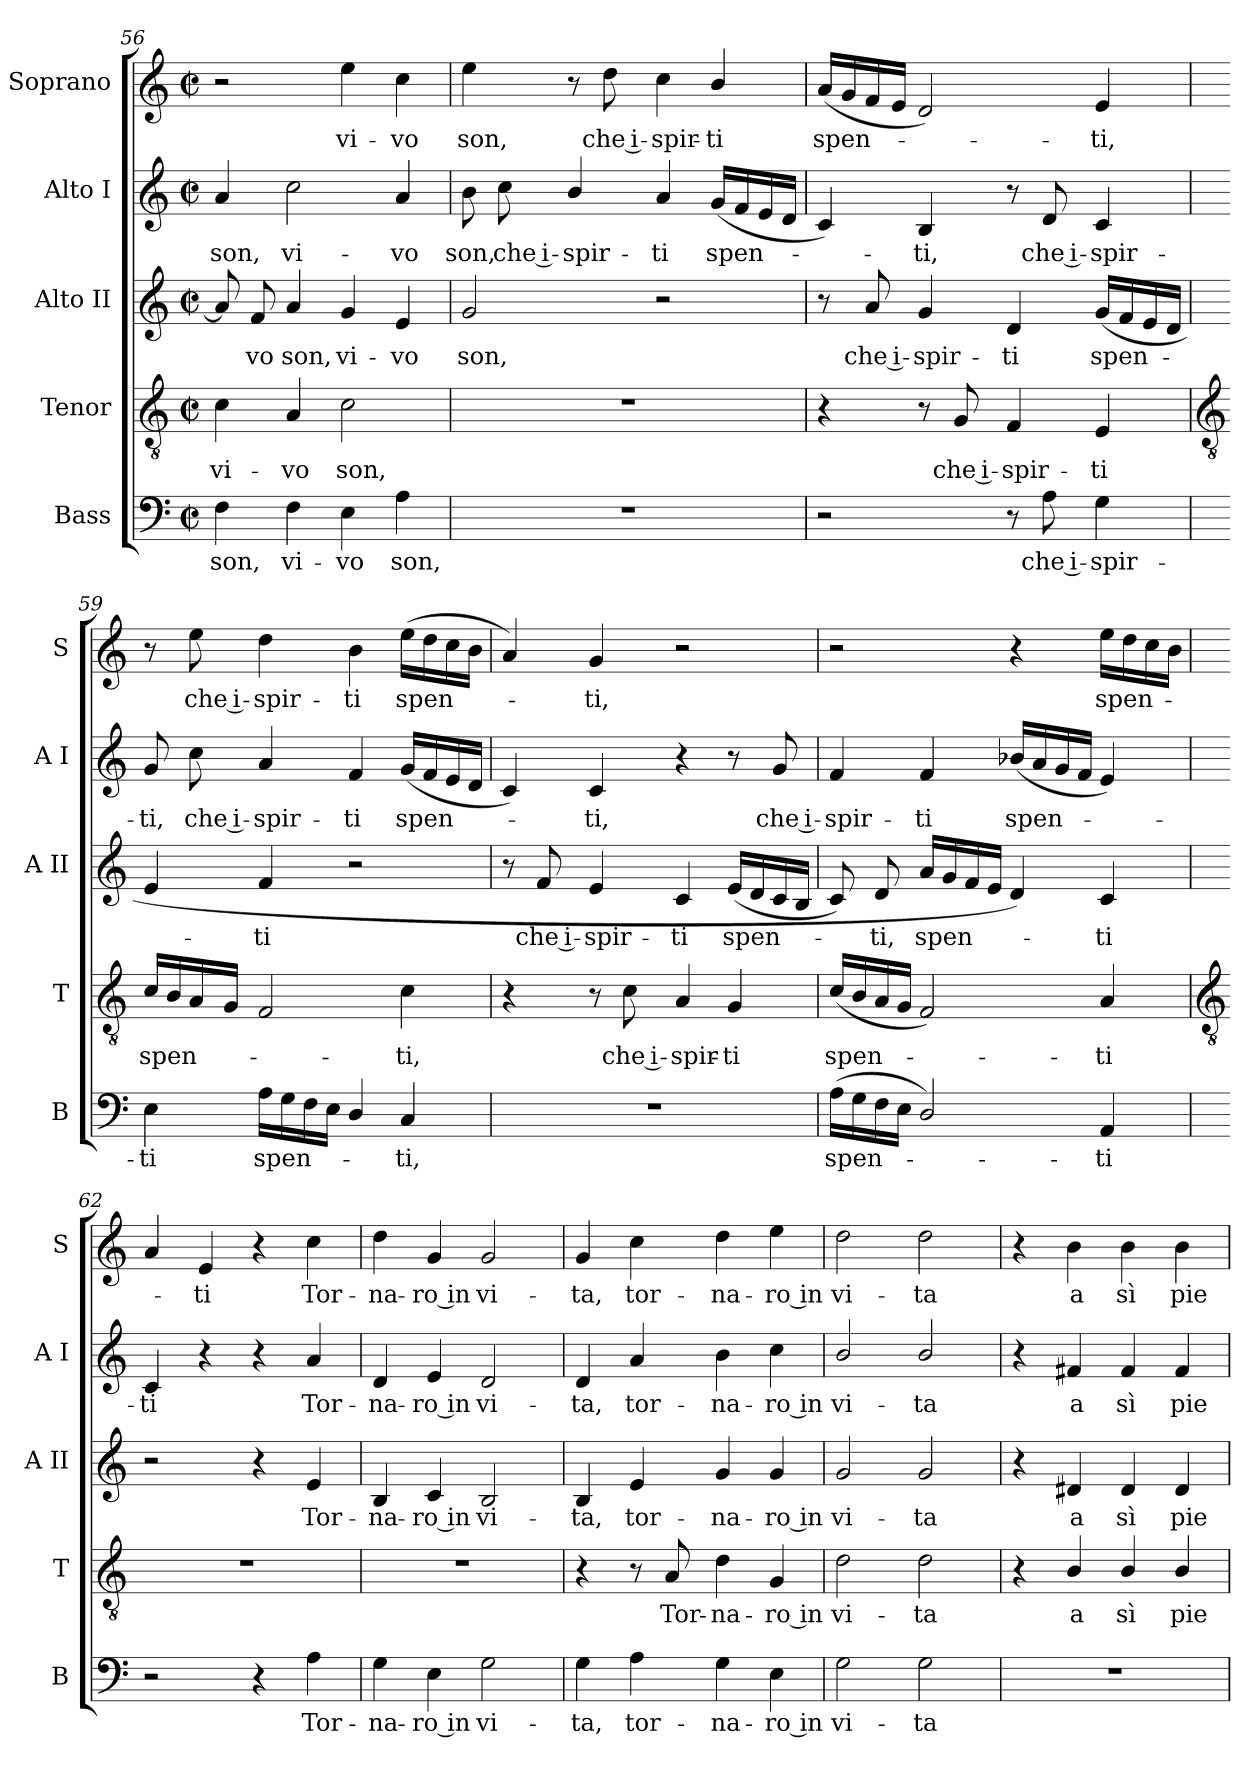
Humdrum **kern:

**kern	**text	**kern	**text	**kern	**text	**kern	**text	**kern	**text
*part5	*part5	*part4	*part4	*part3	*part3	*part2	*part2	*part1	*part1
*staff5	*staff5	*staff4	*staff4	*staff3	*staff3	*staff2	*staff2	*staff1	*staff1
*I"Bass	*	*I"Tenor	*	*I"Alto II	*	*I"Alto I	*	*I"Soprano	*
*I'B	*	*I'T	*	*I'A II	*	*I'A I	*	*I'S	*
!!LO:LB:g=z
*clefF4	*	*clefGv2	*	*clefG2	*	*clefG2	*	*clefG2	*
*k[]	*	*k[]	*	*k[]	*	*k[]	*	*k[]	*
*C:	*	*C:	*	*C:	*	*C:	*	*C:	*
*M2/2	*	*M2/2	*	*M2/2	*	*M2/2	*	*M2/2	*
*met(c|)	*	*met(c|)	*	*met(c|)	*	*met(c|)	*	*met(c|)	*
=56	=56	=56	=56	=56	=56	=56	=56	=56	=56
!	!LO:LY:b	!	!LO:LY:b	!	!	!	!LO:LY:b	!	!
4F	son,	4c	vi-	8a]	.	4a	son,	2r	.
!	!	!	!	!	!LO:LY:b	!	!	!	!
.	.	.	.	8f	vo	.	.	.	.
!	!LO:LY:b	!	!LO:LY:b	!	!LO:LY:b	!	!LO:LY:b	!	!
4F	vi-	4A	-vo	4a	son,	2cc	vi-	.	.
!	!LO:LY:b	!	!LO:LY:b	!	!LO:LY:b	!	!	!	!LO:LY:b
4E	-vo	2c	son,	4g	vi-	.	.	4ee	vi-
!	!LO:LY:b	!	!	!	!LO:LY:b	!	!LO:LY:b	!	!LO:LY:b
4A	son,	.	.	4e	-vo	4a	-vo	4cc	-vo
=57	=57	=57	=57	=57	=57	=57	=57	=57	=57
!	!	!	!	!	!LO:LY:b	!	!LO:LY:b	!	!LO:LY:b
1r	.	1r	.	2g	son,	8b	son,	4ee	son,
!	!	!	!	!	!	!	!LO:LY:b	!	!
.	.	.	.	.	.	8cc	che i-	.	.
!	!	!	!	!	!	!	!LO:LY:b	!	!
.	.	.	.	.	.	4b/	-spir-	8r	.
!	!	!	!	!	!	!	!	!	!LO:LY:b
.	.	.	.	.	.	.	.	8dd	che i-
!	!	!	!	!	!	!	!LO:LY:b	!	!LO:LY:b
.	.	.	.	2r	.	4a	-ti	4cc	-spir-
!	!	!	!	!	!	!	!LO:LY:b	!	!LO:LY:b
.	.	.	.	.	.	(<16gLL	spen-	4b/	-ti
.	.	.	.	.	.	16f	.	.	.
.	.	.	.	.	.	16e	.	.	.
.	.	.	.	.	.	16dJJ	.	.	.
=58	=58	=58	=58	=58	=58	=58	=58	=58	=58
!	!	!	!	!	!	!	!	!	!LO:LY:b
2r	.	4r	.	8r	.	4c)	.	(<16aLL	spen-
.	.	.	.	.	.	.	.	16g	.
!	!	!	!	!	!LO:LY:b	!	!	!	!
.	.	.	.	8a	che i-	.	.	16f	.
.	.	.	.	.	.	.	.	16eJJ	.
!	!	!	!	!	!LO:LY:b	!	!LO:LY:b	!	!
.	.	8r	.	4g	-spir-	4B	ti,	2d)	.
!	!	!	!LO:LY:b	!	!	!	!	!	!
.	.	8G	che i-	.	.	.	.	.	.
!	!	!	!LO:LY:b	!	!LO:LY:b	!	!	!	!
8r	.	4F	-spir-	4d	-ti	8r	.	.	.
!	!LO:LY:b	!	!	!	!	!	!LO:LY:b	!	!
8A	che i-	.	.	.	.	8d	che i-	.	.
!	!LO:LY:b	!	!LO:LY:b	!	!LO:LY:b	!	!LO:LY:b	!	!LO:LY:b
4G	-spir-	4E	-ti	(<16gLL	spen-	4c	-spir-	4e	ti,
.	.	.	.	16f	.	.	.	.	.
.	.	.	.	16e	.	.	.	.	.
.	.	.	.	16dJJ	.	.	.	.	.
!!LO:LB:g=z
=59	=59	=59	=59	=59	=59	=59	=59	=59	=59
*	*	*clefGv2	*	*	*	*	*	*	*
!	!LO:LY:b	!	!LO:LY:b	!	!	!	!LO:LY:b	!	!
4E	-ti	16cLL	spen-	4e	.	8g	-ti,	8r	.
.	.	16B	.	.	.	.	.	.	.
!	!	!	!	!	!	!	!LO:LY:b	!	!LO:LY:b
.	.	16A	.	.	.	8cc	che i-	8ee	che i-
.	.	16GJJ	.	.	.	.	.	.	.
!	!LO:LY:b	!	!	!	!LO:LY:b	!	!LO:LY:b	!	!LO:LY:b
16ALL	spen-	2F	.	4f	ti	4a	-spir-	4dd	-spir-
16G	.	.	.	.	.	.	.	.	.
16F	.	.	.	.	.	.	.	.	.
16EJJ	.	.	.	.	.	.	.	.	.
!	!	!	!	!	!	!	!LO:LY:b	!	!LO:LY:b
4D/	.	.	.	2r	.	4f	-ti	4b	-ti
!	!LO:LY:b	!	!LO:LY:b	!	!	!	!LO:LY:b	!	!LO:LY:b
4C	ti,	4c	ti,	.	.	(<16gLL	spen-	(>16eeLL	spen-
.	.	.	.	.	.	16f	.	16dd	.
.	.	.	.	.	.	16e	.	16cc	.
.	.	.	.	.	.	16dJJ	.	16bJJ	.
=60	=60	=60	=60	=60	=60	=60	=60	=60	=60
1r	.	4r	.	8r	.	4c)	.	4a)	.
!	!	!	!	!	!LO:LY:b	!	!	!	!
.	.	.	.	8f	che i-	.	.	.	.
!	!	!	!	!	!LO:LY:b	!	!LO:LY:b	!	!LO:LY:b
.	.	8r	.	4e	-spir-	4c	ti,	4g	ti,
!	!	!	!LO:LY:b	!	!	!	!	!	!
.	.	8c	che i-	.	.	.	.	.	.
!	!	!	!LO:LY:b	!	!LO:LY:b	!	!	!	!
.	.	4A	-spir-	4c	-ti	4r	.	2r	.
!	!	!	!LO:LY:b	!	!LO:LY:b	!	!	!	!
.	.	4G	-ti	(<16eLL	spen-	8r	.	.	.
.	.	.	.	16d	.	.	.	.	.
!	!	!	!	!	!	!	!LO:LY:b	!	!
.	.	.	.	16c	.	8g	che i-	.	.
.	.	.	.	16BJJ	.	.	.	.	.
=61	=61	=61	=61	=61	=61	=61	=61	=61	=61
!	!LO:LY:b	!	!LO:LY:b	!	!	!	!LO:LY:b	!	!
(>16ALL	spen-	(<16cLL	spen-	8c)	.	4f	-spir-	2r	.
16G	.	16B	.	.	.	.	.	.	.
!	!	!	!	!	!LO:LY:b	!	!	!	!
16F	.	16A	.	8d	ti,	.	.	.	.
16EJJ	.	16GJJ	.	.	.	.	.	.	.
!	!	!	!	!	!LO:LY:b	!	!LO:LY:b	!	!
2D/)	.	2F)	.	16aLL	spen-	4f	-ti	.	.
.	.	.	.	16g	.	.	.	.	.
.	.	.	.	16f	.	.	.	.	.
.	.	.	.	16eJJ	.	.	.	.	.
!	!	!	!	!	!	!	!LO:LY:b	!	!
.	.	.	.	4d)	.	(<16b-XLL	spen-	4r	.
.	.	.	.	.	.	16a	.	.	.
.	.	.	.	.	.	16g	.	.	.
.	.	.	.	.	.	16fJJ	.	.	.
!	!LO:LY:b	!	!LO:LY:b	!	!LO:LY:b	!	!	!	!LO:LY:b
4AA	ti	4A	ti	4c	ti	4e)	.	16eeLL	spen-
.	.	.	.	.	.	.	.	16dd	.
.	.	.	.	.	.	.	.	16cc	.
.	.	.	.	.	.	.	.	16bJJ	.
!!LO:LB:g=z
=62	=62	=62	=62	=62	=62	=62	=62	=62	=62
*	*	*clefGv2	*	*	*	*	*	*	*
!	!	!	!	!	!	!	!LO:LY:b	!	!
2r	.	1r	.	2r	.	4c	ti	4a	.
!	!	!	!	!	!	!	!	!	!LO:LY:b
.	.	.	.	.	.	4r	.	4e	ti
4r	.	.	.	4r	.	4r	.	4r	.
!	!LO:LY:b	!	!	!	!LO:LY:b	!	!LO:LY:b	!	!LO:LY:b
4A	Tor-	.	.	4e	Tor-	4a	Tor-	4cc	Tor-
=63	=63	=63	=63	=63	=63	=63	=63	=63	=63
!	!LO:LY:b	!	!	!	!LO:LY:b	!	!LO:LY:b	!	!LO:LY:b
4G	-na-	1r	.	4B	-na-	4d	-na-	4dd	-na-
!	!LO:LY:b	!	!	!	!LO:LY:b	!	!LO:LY:b	!	!LO:LY:b
4E	-ro in	.	.	4c	-ro in	4e	-ro in	4g	-ro in
!	!LO:LY:b	!	!	!	!LO:LY:b	!	!LO:LY:b	!	!LO:LY:b
2G	vi-	.	.	2B	vi-	2d	vi-	2g	vi-
=64	=64	=64	=64	=64	=64	=64	=64	=64	=64
!	!LO:LY:b	!	!	!	!LO:LY:b	!	!LO:LY:b	!	!LO:LY:b
4G	-ta,	4r	.	4B	-ta,	4d	-ta,	4g	-ta,
!	!LO:LY:b	!	!	!	!LO:LY:b	!	!LO:LY:b	!	!LO:LY:b
4A	tor-	8r	.	4e	tor-	4a	tor-	4cc	tor-
!	!	!	!LO:LY:b	!	!	!	!	!	!
.	.	8A	Tor-	.	.	.	.	.	.
!	!LO:LY:b	!	!LO:LY:b	!	!LO:LY:b	!	!LO:LY:b	!	!LO:LY:b
4G	-na-	4d	-na-	4g	-na-	4b	-na-	4dd	-na-
!	!LO:LY:b	!	!LO:LY:b	!	!LO:LY:b	!	!LO:LY:b	!	!LO:LY:b
4E	-ro in	4G	-ro in	4g	-ro in	4cc	-ro in	4ee	-ro in
=65	=65	=65	=65	=65	=65	=65	=65	=65	=65
!	!LO:LY:b	!	!LO:LY:b	!	!LO:LY:b	!	!LO:LY:b	!	!LO:LY:b
2G	vi-	2d	vi-	2g	vi-	2b/	vi-	2dd	vi-
!	!LO:LY:b	!	!LO:LY:b	!	!LO:LY:b	!	!LO:LY:b	!	!LO:LY:b
2G	-ta	2d	-ta	2g	-ta	2b/	-ta	2dd	-ta
=66	=66	=66	=66	=66	=66	=66	=66	=66	=66
1r	.	4r	.	4r	.	4r	.	4r	.
!	!	!	!LO:LY:b	!	!LO:LY:b	!	!LO:LY:b	!	!LO:LY:b
.	.	4B/	a	4d#X	a	4f#X	a	4b	a
!	!	!	!LO:LY:b	!	!LO:LY:b	!	!LO:LY:b	!	!LO:LY:b
.	.	4B/	sì	4d#	sì	4f#	sì	4b	sì
!	!	!	!LO:LY:b	!	!LO:LY:b	!	!LO:LY:b	!	!LO:LY:b
.	.	4B/	pie-	4d#	pie-	4f#	pie-	4b	pie-
=	=	=	=	=	=	=	=	=	=
*-	*-	*-	*-	*-	*-	*-	*-	*-	*-
